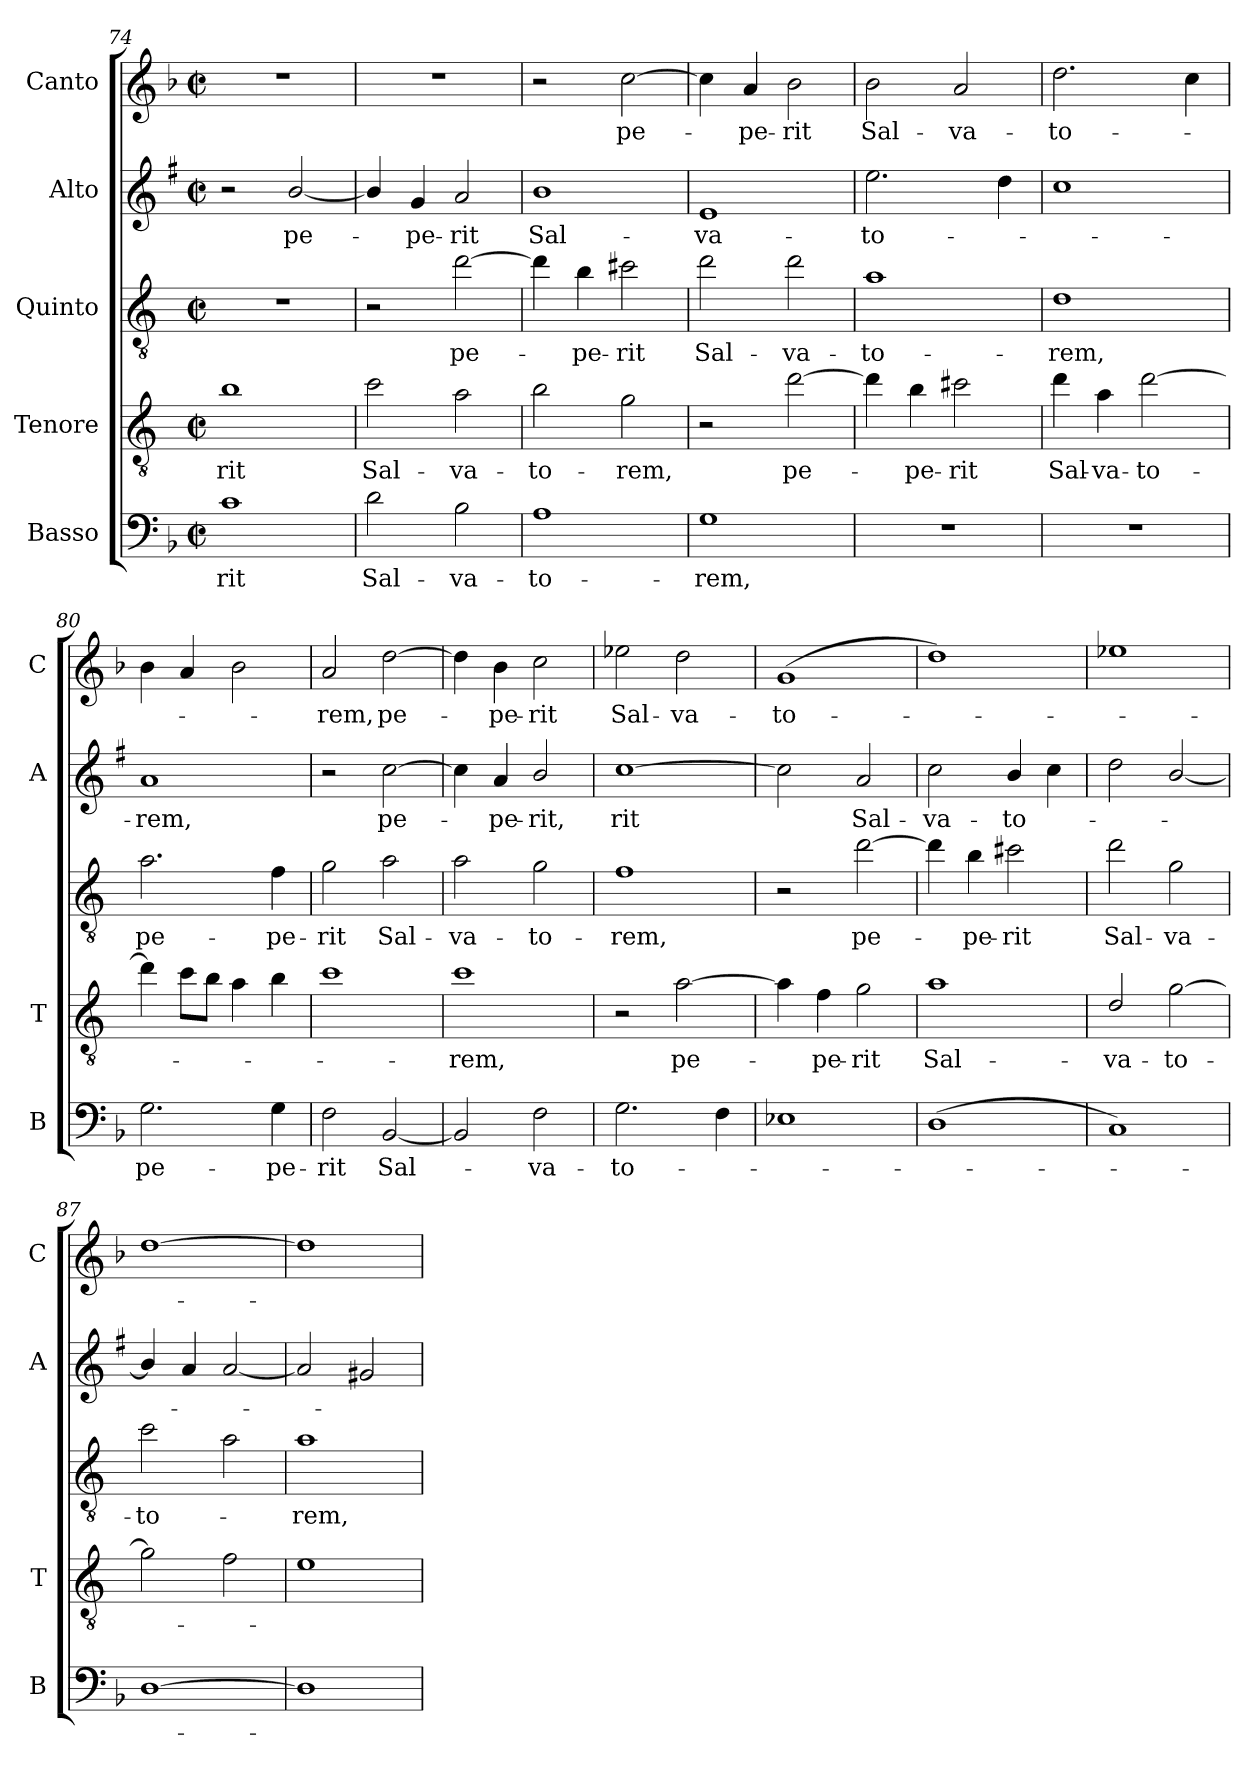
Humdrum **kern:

**kern	**text	**kern	**text	**kern	**text	**kern	**text	**kern	**text
*part5	*part5	*part4	*part4	*part3	*part3	*part2	*part2	*part1	*part1
*staff5	*staff5	*staff4	*staff4	*staff3	*staff3	*staff2	*staff2	*staff1	*staff1
*I"Basso	*	*I"Tenore	*	*I"Quinto	*	*I"Alto	*	*I"Canto	*
*I'B	*	*I'T	*	*	*	*I'A	*	*I'C	*
*clefF4	*	*clefGv2	*	*clefGv2	*	*clefG2	*	*clefG2	*
*	*	*ITrd4c7	*	*ITrd4c7	*	*ITrd1c2	*	*	*
*k[b-]	*	*k[b-]	*	*k[b-]	*	*k[b-]	*	*k[b-]	*
*F:	*	*F:	*	*F:	*	*F:	*	*F:	*
*M2/2	*	*M2/2	*	*M2/2	*	*M2/2	*	*M2/2	*
*met(c|)	*	*met(c|)	*	*met(c|)	*	*met(c|)	*	*met(c|)	*
=74	=74	=74	=74	=74	=74	=74	=74	=74	=74
!	!LO:LY:b	!	!LO:LY:b	!	!	!	!	!	!
1c	-rit	1e	-rit	1r	.	2r	.	1r	.
!	!	!	!	!	!	!	!LO:LY:b	!	!
.	.	.	.	.	.	[2a/	pe-	.	.
!!LO:LB:g=z
=75	=75	=75	=75	=75	=75	=75	=75	=75	=75
!	!LO:LY:b	!	!LO:LY:b	!	!	!	!	!	!
2d\	Sal-	2f\	Sal-	2r	.	4a/]	.	1r	.
!	!	!	!	!	!	!	!LO:LY:b	!	!
.	.	.	.	.	.	4f/	-pe-	.	.
!	!LO:LY:b	!	!LO:LY:b	!	!LO:LY:b	!	!LO:LY:b	!	!
2B-\	-va-	2d\	-va-	[2g\	pe-	2g/	-rit	.	.
=76	=76	=76	=76	=76	=76	=76	=76	=76	=76
!	!LO:LY:b	!	!LO:LY:b	!	!	!	!LO:LY:b	!	!
1A	-to-	2e\	-to-	4g\]	.	1a	Sal-	2r	.
!	!	!	!	!	!LO:LY:b	!	!	!	!
.	.	.	.	4e\	-pe-	.	.	.	.
!	!	!	!LO:LY:b	!	!LO:LY:b	!	!	!	!LO:LY:b
.	.	2c\	-rem,	2f#X\	-rit	.	.	[2cc\	pe-
=77	=77	=77	=77	=77	=77	=77	=77	=77	=77
!	!LO:LY:b	!	!	!	!LO:LY:b	!	!LO:LY:b	!	!
1G	-rem,	2r	.	2g\	Sal-	1d	-va-	4cc\]	.
!	!	!	!	!	!	!	!	!	!LO:LY:b
.	.	.	.	.	.	.	.	4a/	-pe-
!	!	!	!LO:LY:b	!	!LO:LY:b	!	!	!	!LO:LY:b
.	.	[2g\	pe-	2g\	-va-	.	.	2b-\	-rit
=78	=78	=78	=78	=78	=78	=78	=78	=78	=78
!	!	!	!	!	!LO:LY:b	!	!LO:LY:b	!	!LO:LY:b
1r	.	4g\]	.	1d	-to-	2.dd\	-to-	2b-\	Sal-
!	!	!	!LO:LY:b	!	!	!	!	!	!
.	.	4e\	-pe-	.	.	.	.	.	.
!	!	!	!LO:LY:b	!	!	!	!	!	!LO:LY:b
.	.	2f#X\	-rit	.	.	.	.	2a/	-va-
.	.	.	.	.	.	4cc\	.	.	.
=79	=79	=79	=79	=79	=79	=79	=79	=79	=79
!	!	!	!LO:LY:b	!	!LO:LY:b	!	!	!	!LO:LY:b
1r	.	4g\	Sal-	1G	-rem,	1b-	.	2.dd\	-to-
!	!	!	!LO:LY:b	!	!	!	!	!	!
.	.	4d\	-va-	.	.	.	.	.	.
!	!	!	!LO:LY:b	!	!	!	!	!	!
.	.	[2g\	-to-	.	.	.	.	.	.
.	.	.	.	.	.	.	.	4cc\	.
=80	=80	=80	=80	=80	=80	=80	=80	=80	=80
!	!LO:LY:b	!	!	!	!LO:LY:b	!	!LO:LY:b	!	!
2.G\	pe-	4g\]	.	2.d\	pe-	1g	-rem,	4b-\	.
.	.	8f\L	.	.	.	.	.	4a/	.
.	.	8e\J	.	.	.	.	.	.	.
.	.	4d\	.	.	.	.	.	2b-\	.
!	!LO:LY:b	!	!	!	!LO:LY:b	!	!	!	!
4G\	-pe-	4e\	.	4B-\	-pe-	.	.	.	.
=81	=81	=81	=81	=81	=81	=81	=81	=81	=81
!	!LO:LY:b	!	!	!	!LO:LY:b	!	!	!	!LO:LY:b
2F\	-rit	1f	.	2c\	-rit	2r	.	2a/	-rem,
!	!LO:LY:b	!	!	!	!LO:LY:b	!	!LO:LY:b	!	!LO:LY:b
[2BB-/	Sal-	.	.	2d\	Sal-	[2b-\	pe-	[2dd\	pe-
=82	=82	=82	=82	=82	=82	=82	=82	=82	=82
!	!	!	!LO:LY:b	!	!LO:LY:b	!	!	!	!
2BB-/]	.	1f	-rem,	2d\	-va-	4b-\]	.	4dd\]	.
!	!	!	!	!	!	!	!LO:LY:b	!	!LO:LY:b
.	.	.	.	.	.	4g/	-pe-	4b-\	-pe-
!	!LO:LY:b	!	!	!	!LO:LY:b	!	!LO:LY:b	!	!LO:LY:b
2F\	-va-	.	.	2c\	-to-	2a/	-rit,	2cc\	-rit
!!LO:LB:g=z
=83	=83	=83	=83	=83	=83	=83	=83	=83	=83
!	!LO:LY:b	!	!	!	!LO:LY:b	!	!LO:LY:b	!	!LO:LY:b
2.G\	-to-	2r	.	1B-	-rem,	[1b-	rit	2ee-X\	Sal-
!	!	!	!LO:LY:b	!	!	!	!	!	!LO:LY:b
.	.	[2d\	pe-	.	.	.	.	2dd\	-va-
4F\	.	.	.	.	.	.	.	.	.
=84	=84	=84	=84	=84	=84	=84	=84	=84	=84
!	!	!	!	!	!	!	!	!	!LO:LY:b
1E-X	.	4d\]	.	2r	.	2b-\]	.	(>1g	-to-
!	!	!	!LO:LY:b	!	!	!	!	!	!
.	.	4B-\	-pe-	.	.	.	.	.	.
!	!	!	!LO:LY:b	!	!LO:LY:b	!	!LO:LY:b	!	!
.	.	2c\	-rit	[2g\	pe-	2g/	Sal-	.	.
=85	=85	=85	=85	=85	=85	=85	=85	=85	=85
!	!	!	!LO:LY:b	!	!	!	!LO:LY:b	!	!
(>1D	.	1d	Sal-	4g\]	.	2b-\	-va-	1dd)	.
!	!	!	!	!	!LO:LY:b	!	!	!	!
.	.	.	.	4e\	-pe-	.	.	.	.
!	!	!	!	!	!LO:LY:b	!	!LO:LY:b	!	!
.	.	.	.	2f#X\	-rit	4a/	-to-	.	.
.	.	.	.	.	.	4b-\	.	.	.
=86	=86	=86	=86	=86	=86	=86	=86	=86	=86
!	!	!	!LO:LY:b	!	!LO:LY:b	!	!	!	!
1C)	.	2G/	-va-	2g\	Sal-	2cc\	.	1ee-X	.
!	!	!	!LO:LY:b	!	!LO:LY:b	!	!	!	!
.	.	[2c\	-to-	2c\	-va-	[2a/	.	.	.
=87	=87	=87	=87	=87	=87	=87	=87	=87	=87
!	!	!	!	!	!LO:LY:b	!	!	!	!
[1D	.	2c\]	.	2f\	-to-	4a/]	.	[1dd	.
.	.	.	.	.	.	4g/	.	.	.
.	.	2B-\	.	2d\	.	[2g/	.	.	.
=88	=88	=88	=88	=88	=88	=88	=88	=88	=88
!	!	!	!	!	!LO:LY:b	!	!	!	!
1D]	.	1A	.	1d	-rem,	2g/]	.	1dd]	.
.	.	.	.	.	.	2f#X/	.	.	.
=	=	=	=	=	=	=	=	=	=
*-	*-	*-	*-	*-	*-	*-	*-	*-	*-
